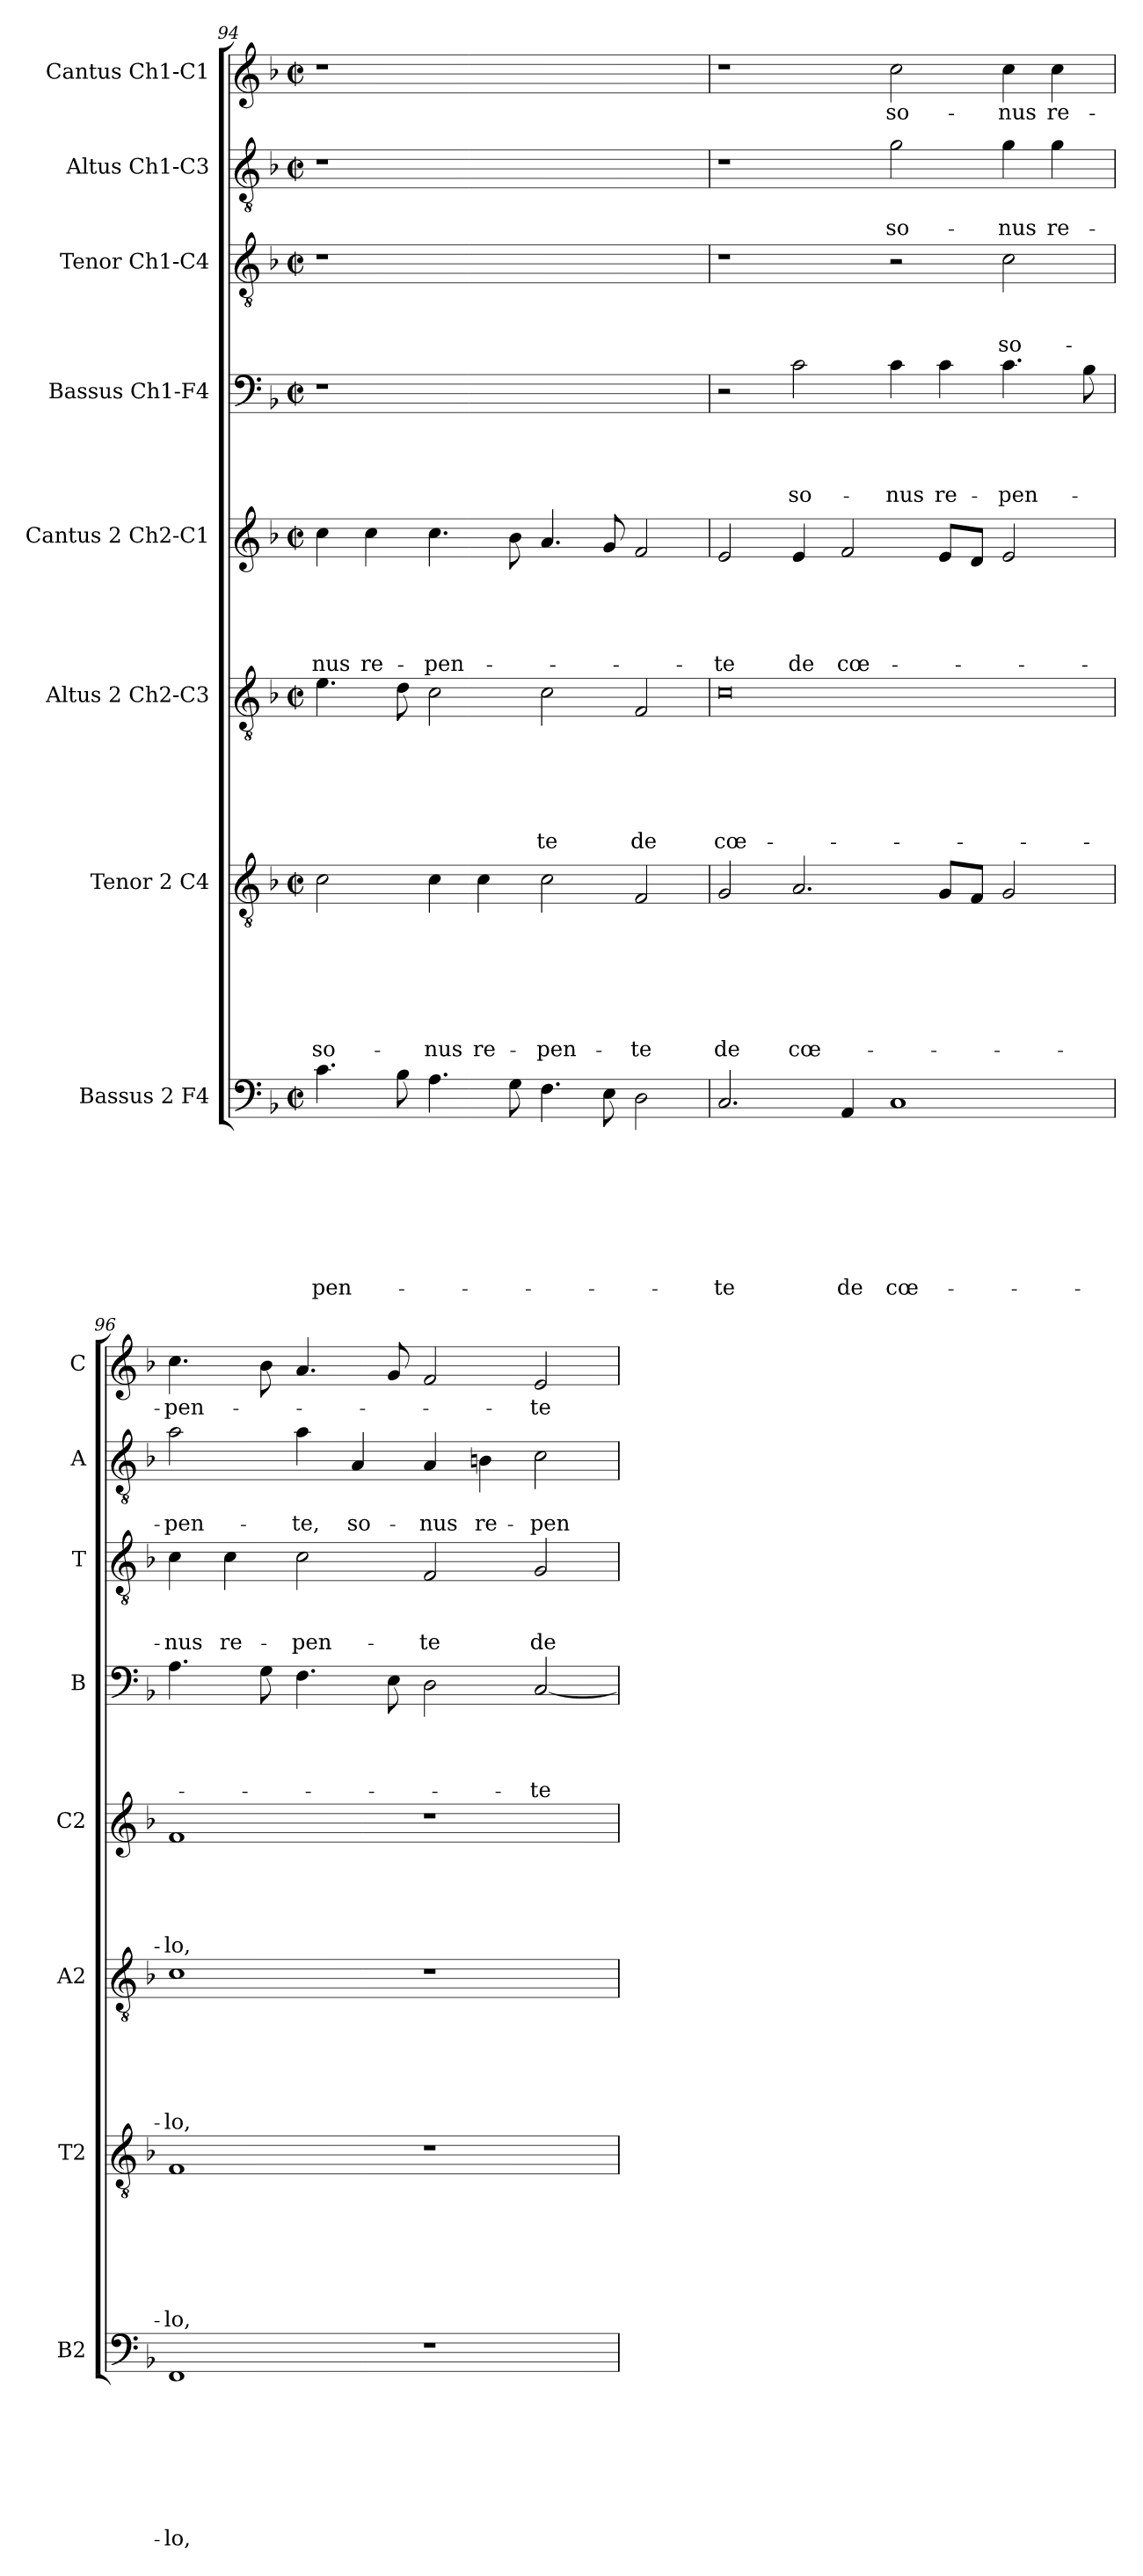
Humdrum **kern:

**kern	**text	**text	**text	**text	**text	**text	**text	**text	**kern	**text	**text	**text	**text	**text	**text	**text	**kern	**text	**text	**text	**text	**text	**text	**kern	**text	**text	**text	**text	**text	**kern	**text	**text	**text	**text	**kern	**text	**text	**text	**kern	**text	**text	**kern	**text
*part8	*part8	*part8	*part8	*part8	*part8	*part8	*part8	*part8	*part7	*part7	*part7	*part7	*part7	*part7	*part7	*part7	*part6	*part6	*part6	*part6	*part6	*part6	*part6	*part5	*part5	*part5	*part5	*part5	*part5	*part4	*part4	*part4	*part4	*part4	*part3	*part3	*part3	*part3	*part2	*part2	*part2	*part1	*part1
*staff8	*staff8	*staff8	*staff8	*staff8	*staff8	*staff8	*staff8	*staff8	*staff7	*staff7	*staff7	*staff7	*staff7	*staff7	*staff7	*staff7	*staff6	*staff6	*staff6	*staff6	*staff6	*staff6	*staff6	*staff5	*staff5	*staff5	*staff5	*staff5	*staff5	*staff4	*staff4	*staff4	*staff4	*staff4	*staff3	*staff3	*staff3	*staff3	*staff2	*staff2	*staff2	*staff1	*staff1
*I"Bassus 2 F4	*	*	*	*	*	*	*	*	*I"Tenor 2 C4	*	*	*	*	*	*	*	*I"Altus 2 Ch2-C3	*	*	*	*	*	*	*I"Cantus 2 Ch2-C1	*	*	*	*	*	*I"Bassus  Ch1-F4	*	*	*	*	*I"Tenor Ch1-C4	*	*	*	*I"Altus  Ch1-C3	*	*	*I"Cantus Ch1-C1	*
*I'B2	*	*	*	*	*	*	*	*	*I'T2	*	*	*	*	*	*	*	*I'A2	*	*	*	*	*	*	*I'C2	*	*	*	*	*	*I'B	*	*	*	*	*I'T	*	*	*	*I'A	*	*	*I'C	*
*clefF4	*	*	*	*	*	*	*	*	*clefGv2	*	*	*	*	*	*	*	*clefGv2	*	*	*	*	*	*	*clefG2	*	*	*	*	*	*clefF4	*	*	*	*	*clefGv2	*	*	*	*clefGv2	*	*	*clefG2	*
*k[b-]	*	*	*	*	*	*	*	*	*k[b-]	*	*	*	*	*	*	*	*k[b-]	*	*	*	*	*	*	*k[b-]	*	*	*	*	*	*k[b-]	*	*	*	*	*k[b-]	*	*	*	*k[b-]	*	*	*k[b-]	*
*F:	*	*	*	*	*	*	*	*	*F:	*	*	*	*	*	*	*	*F:	*	*	*	*	*	*	*F:	*	*	*	*	*	*F:	*	*	*	*	*F:	*	*	*	*F:	*	*	*F:	*
*M2/2	*	*	*	*	*	*	*	*	*M2/2	*	*	*	*	*	*	*	*M2/2	*	*	*	*	*	*	*M2/2	*	*	*	*	*	*M2/2	*	*	*	*	*M2/2	*	*	*	*M2/2	*	*	*M2/2	*
*met(c|)	*	*	*	*	*	*	*	*	*met(c|)	*	*	*	*	*	*	*	*met(c|)	*	*	*	*	*	*	*met(c|)	*	*	*	*	*	*met(c|)	*	*	*	*	*met(c|)	*	*	*	*met(c|)	*	*	*met(c|)	*
=94	=94	=94	=94	=94	=94	=94	=94	=94	=94	=94	=94	=94	=94	=94	=94	=94	=94	=94	=94	=94	=94	=94	=94	=94	=94	=94	=94	=94	=94	=94	=94	=94	=94	=94	=94	=94	=94	=94	=94	=94	=94	=94	=94
!	!	!	!	!	!	!	!	!LO:LY:b	!	!	!	!	!	!	!	!LO:LY:b	!	!	!	!	!	!	!	!	!	!	!	!	!LO:LY:b	!	!	!	!	!	!	!	!	!	!	!	!	!	!
4.c\	.	.	.	.	.	.	.	-pen-	2c\	.	.	.	.	.	.	so-	4.e\	.	.	.	.	.	.	4cc\	.	.	.	.	-nus	1r	.	.	.	.	1r	.	.	.	1r	.	.	1r	.
!	!	!	!	!	!	!	!	!	!	!	!	!	!	!	!	!	!	!	!	!	!	!	!	!	!	!	!	!	!LO:LY:b	!	!	!	!	!	!	!	!	!	!	!	!	!	!
.	.	.	.	.	.	.	.	.	.	.	.	.	.	.	.	.	.	.	.	.	.	.	.	4cc\	.	.	.	.	re-	.	.	.	.	.	.	.	.	.	.	.	.	.	.
8B-\	.	.	.	.	.	.	.	.	.	.	.	.	.	.	.	.	8d\	.	.	.	.	.	.	.	.	.	.	.	.	.	.	.	.	.	.	.	.	.	.	.	.	.	.
!	!	!	!	!	!	!	!	!	!	!	!	!	!	!	!	!LO:LY:b	!	!	!	!	!	!	!	!	!	!	!	!	!LO:LY:b	!	!	!	!	!	!	!	!	!	!	!	!	!	!
4.A\	.	.	.	.	.	.	.	.	4c\	.	.	.	.	.	.	-nus	2c\	.	.	.	.	.	.	4.cc\	.	.	.	.	-pen-	.	.	.	.	.	.	.	.	.	.	.	.	.	.
!	!	!	!	!	!	!	!	!	!	!	!	!	!	!	!	!LO:LY:b	!	!	!	!	!	!	!	!	!	!	!	!	!	!	!	!	!	!	!	!	!	!	!	!	!	!	!
.	.	.	.	.	.	.	.	.	4c\	.	.	.	.	.	.	re-	.	.	.	.	.	.	.	.	.	.	.	.	.	.	.	.	.	.	.	.	.	.	.	.	.	.	.
8G\	.	.	.	.	.	.	.	.	.	.	.	.	.	.	.	.	.	.	.	.	.	.	.	8b-\	.	.	.	.	.	.	.	.	.	.	.	.	.	.	.	.	.	.	.
!	!	!	!	!	!	!	!	!	!	!	!	!	!	!	!	!LO:LY:b	!	!	!	!	!	!	!LO:LY:b	!	!	!	!	!	!	!	!	!	!	!	!	!	!	!	!	!	!	!	!
4.F\	.	.	.	.	.	.	.	.	2c\	.	.	.	.	.	.	-pen-	2c\	.	.	.	.	.	-te	4.a/	.	.	.	.	.	1ryy	.	.	.	.	1ryy	.	.	.	1ryy	.	.	1ryy	.
8E\	.	.	.	.	.	.	.	.	.	.	.	.	.	.	.	.	.	.	.	.	.	.	.	8g/	.	.	.	.	.	.	.	.	.	.	.	.	.	.	.	.	.	.	.
!	!	!	!	!	!	!	!	!	!	!	!	!	!	!	!	!LO:LY:b	!	!	!	!	!	!	!LO:LY:b	!	!	!	!	!	!	!	!	!	!	!	!	!	!	!	!	!	!	!	!
2D\	.	.	.	.	.	.	.	.	2F/	.	.	.	.	.	.	-te	2F/	.	.	.	.	.	de	2f/	.	.	.	.	.	.	.	.	.	.	.	.	.	.	.	.	.	.	.
=95	=95	=95	=95	=95	=95	=95	=95	=95	=95	=95	=95	=95	=95	=95	=95	=95	=95	=95	=95	=95	=95	=95	=95	=95	=95	=95	=95	=95	=95	=95	=95	=95	=95	=95	=95	=95	=95	=95	=95	=95	=95	=95	=95
!	!	!	!	!	!	!	!	!LO:LY:b	!	!	!	!	!	!	!	!LO:LY:b	!	!	!	!	!	!	!LO:LY:b	!	!	!	!	!	!LO:LY:b	!	!	!	!	!	!	!	!	!	!	!	!	!	!
2.C/	.	.	.	.	.	.	.	-te	2G/	.	.	.	.	.	.	de	0c	.	.	.	.	.	cœ-	2e/	.	.	.	.	-te	2r	.	.	.	.	1r	.	.	.	1r	.	.	1r	.
!	!	!	!	!	!	!	!	!	!	!	!	!	!	!	!	!LO:LY:b	!	!	!	!	!	!	!	!	!	!	!	!	!LO:LY:b	!	!	!	!	!LO:LY:b	!	!	!	!	!	!	!	!	!
.	.	.	.	.	.	.	.	.	2.A/	.	.	.	.	.	.	cœ-	.	.	.	.	.	.	.	4e/	.	.	.	.	de	2c\	.	.	.	so-	.	.	.	.	.	.	.	.	.
!	!	!	!	!	!	!	!	!LO:LY:b	!	!	!	!	!	!	!	!	!	!	!	!	!	!	!	!	!	!	!	!	!LO:LY:b	!	!	!	!	!	!	!	!	!	!	!	!	!	!
4AA/	.	.	.	.	.	.	.	de	.	.	.	.	.	.	.	.	.	.	.	.	.	.	.	2f/	.	.	.	.	cœ-	.	.	.	.	.	.	.	.	.	.	.	.	.	.
!	!	!	!	!	!	!	!	!LO:LY:b	!	!	!	!	!	!	!	!	!	!	!	!	!	!	!	!	!	!	!	!	!	!	!	!	!	!LO:LY:b	!	!	!	!	!	!	!LO:LY:b	!	!LO:LY:b
1C	.	.	.	.	.	.	.	cœ-	.	.	.	.	.	.	.	.	.	.	.	.	.	.	.	.	.	.	.	.	.	4c\	.	.	.	-nus	2r	.	.	.	2g\	.	so-	2cc\	so-
!	!	!	!	!	!	!	!	!	!	!	!	!	!	!	!	!	!	!	!	!	!	!	!	!	!	!	!	!	!	!	!	!	!	!LO:LY:b	!	!	!	!	!	!	!	!	!
.	.	.	.	.	.	.	.	.	8G/L	.	.	.	.	.	.	.	.	.	.	.	.	.	.	8e/L	.	.	.	.	.	4c\	.	.	.	re-	.	.	.	.	.	.	.	.	.
.	.	.	.	.	.	.	.	.	8F/J	.	.	.	.	.	.	.	.	.	.	.	.	.	.	8d/J	.	.	.	.	.	.	.	.	.	.	.	.	.	.	.	.	.	.	.
!	!	!	!	!	!	!	!	!	!	!	!	!	!	!	!	!	!	!	!	!	!	!	!	!	!	!	!	!	!	!	!	!	!	!LO:LY:b	!	!	!	!LO:LY:b	!	!	!LO:LY:b	!	!LO:LY:b
.	.	.	.	.	.	.	.	.	2G/	.	.	.	.	.	.	.	.	.	.	.	.	.	.	2e/	.	.	.	.	.	4.c\	.	.	.	-pen-	2c\	.	.	so-	4g\	.	-nus	4cc\	-nus
!	!	!	!	!	!	!	!	!	!	!	!	!	!	!	!	!	!	!	!	!	!	!	!	!	!	!	!	!	!	!	!	!	!	!	!	!	!	!	!	!	!LO:LY:b	!	!LO:LY:b
.	.	.	.	.	.	.	.	.	.	.	.	.	.	.	.	.	.	.	.	.	.	.	.	.	.	.	.	.	.	.	.	.	.	.	.	.	.	.	4g\	.	re-	4cc\	re-
.	.	.	.	.	.	.	.	.	.	.	.	.	.	.	.	.	.	.	.	.	.	.	.	.	.	.	.	.	.	8B-\	.	.	.	.	.	.	.	.	.	.	.	.	.
=96	=96	=96	=96	=96	=96	=96	=96	=96	=96	=96	=96	=96	=96	=96	=96	=96	=96	=96	=96	=96	=96	=96	=96	=96	=96	=96	=96	=96	=96	=96	=96	=96	=96	=96	=96	=96	=96	=96	=96	=96	=96	=96	=96
!	!	!	!	!	!	!	!	!LO:LY:b	!	!	!	!	!	!	!	!LO:LY:b	!	!	!	!	!	!	!LO:LY:b	!	!	!	!	!	!LO:LY:b	!	!	!	!	!	!	!	!	!LO:LY:b	!	!	!LO:LY:b	!	!LO:LY:b
1FF	.	.	.	.	.	.	.	-lo,	1F	.	.	.	.	.	.	-lo,	1c	.	.	.	.	.	-lo,	1f	.	.	.	.	-lo,	4.A\	.	.	.	.	4c\	.	.	-nus	2a\	.	-pen-	4.cc\	-pen-
!	!	!	!	!	!	!	!	!	!	!	!	!	!	!	!	!	!	!	!	!	!	!	!	!	!	!	!	!	!	!	!	!	!	!	!	!	!	!LO:LY:b	!	!	!	!	!
.	.	.	.	.	.	.	.	.	.	.	.	.	.	.	.	.	.	.	.	.	.	.	.	.	.	.	.	.	.	.	.	.	.	.	4c\	.	.	re-	.	.	.	.	.
.	.	.	.	.	.	.	.	.	.	.	.	.	.	.	.	.	.	.	.	.	.	.	.	.	.	.	.	.	.	8G\	.	.	.	.	.	.	.	.	.	.	.	8b-\	.
!	!	!	!	!	!	!	!	!	!	!	!	!	!	!	!	!	!	!	!	!	!	!	!	!	!	!	!	!	!	!	!	!	!	!	!	!	!	!LO:LY:b	!	!	!LO:LY:b	!	!
.	.	.	.	.	.	.	.	.	.	.	.	.	.	.	.	.	.	.	.	.	.	.	.	.	.	.	.	.	.	4.F\	.	.	.	.	2c\	.	.	-pen-	4a\	.	-te,	4.a/	.
!	!	!	!	!	!	!	!	!	!	!	!	!	!	!	!	!	!	!	!	!	!	!	!	!	!	!	!	!	!	!	!	!	!	!	!	!	!	!	!	!	!LO:LY:b	!	!
.	.	.	.	.	.	.	.	.	.	.	.	.	.	.	.	.	.	.	.	.	.	.	.	.	.	.	.	.	.	.	.	.	.	.	.	.	.	.	4A/	.	so-	.	.
.	.	.	.	.	.	.	.	.	.	.	.	.	.	.	.	.	.	.	.	.	.	.	.	.	.	.	.	.	.	8E\	.	.	.	.	.	.	.	.	.	.	.	8g/	.
!	!	!	!	!	!	!	!	!	!	!	!	!	!	!	!	!	!	!	!	!	!	!	!	!	!	!	!	!	!	!	!	!	!	!	!	!	!	!LO:LY:b	!	!	!LO:LY:b	!	!
1r	.	.	.	.	.	.	.	.	1r	.	.	.	.	.	.	.	1r	.	.	.	.	.	.	1r	.	.	.	.	.	2D\	.	.	.	.	2F/	.	.	-te	4A/	.	-nus	2f/	.
!	!	!	!	!	!	!	!	!	!	!	!	!	!	!	!	!	!	!	!	!	!	!	!	!	!	!	!	!	!	!	!	!	!	!	!	!	!	!	!	!	!LO:LY:b	!	!
.	.	.	.	.	.	.	.	.	.	.	.	.	.	.	.	.	.	.	.	.	.	.	.	.	.	.	.	.	.	.	.	.	.	.	.	.	.	.	4Bn\	.	re-	.	.
!	!	!	!	!	!	!	!	!	!	!	!	!	!	!	!	!	!	!	!	!	!	!	!	!	!	!	!	!	!	!	!	!	!	!LO:LY:b	!	!	!	!LO:LY:b	!	!	!LO:LY:b	!	!LO:LY:b
.	.	.	.	.	.	.	.	.	.	.	.	.	.	.	.	.	.	.	.	.	.	.	.	.	.	.	.	.	.	[2C/	.	.	.	-te	2G/	.	.	de	2c\	.	-pen-	2e/	-te
=	=	=	=	=	=	=	=	=	=	=	=	=	=	=	=	=	=	=	=	=	=	=	=	=	=	=	=	=	=	=	=	=	=	=	=	=	=	=	=	=	=	=	=
*-	*-	*-	*-	*-	*-	*-	*-	*-	*-	*-	*-	*-	*-	*-	*-	*-	*-	*-	*-	*-	*-	*-	*-	*-	*-	*-	*-	*-	*-	*-	*-	*-	*-	*-	*-	*-	*-	*-	*-	*-	*-	*-	*-
